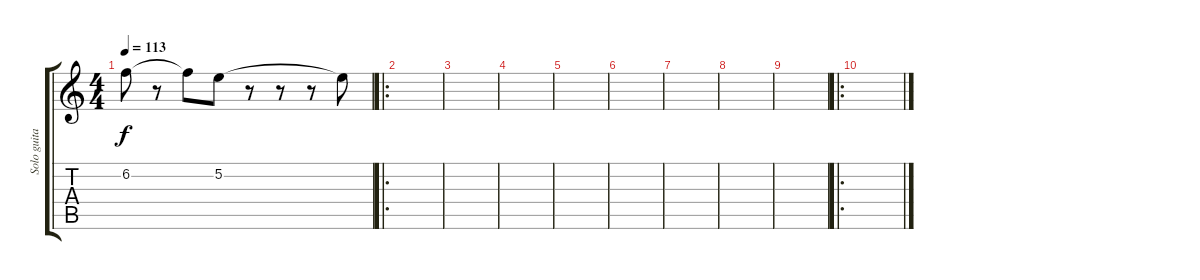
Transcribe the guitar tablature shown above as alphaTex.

\track ("Solo guitar" "Solo guita") {instrument electricguitarclean}
\staff {score tabs}
\tuning (E4 B3 G3 D3 A2 D2) {hide}
\ts (4 4)
\tempo 113
\clef g2
\ks c
6.2.8{dy f} r.8 6.2{t}.8 5.2.8 r.8 r.8 r.8 5.2{t}.8 |
\ro
|
|
|
|
|
|
|
|
\ro
